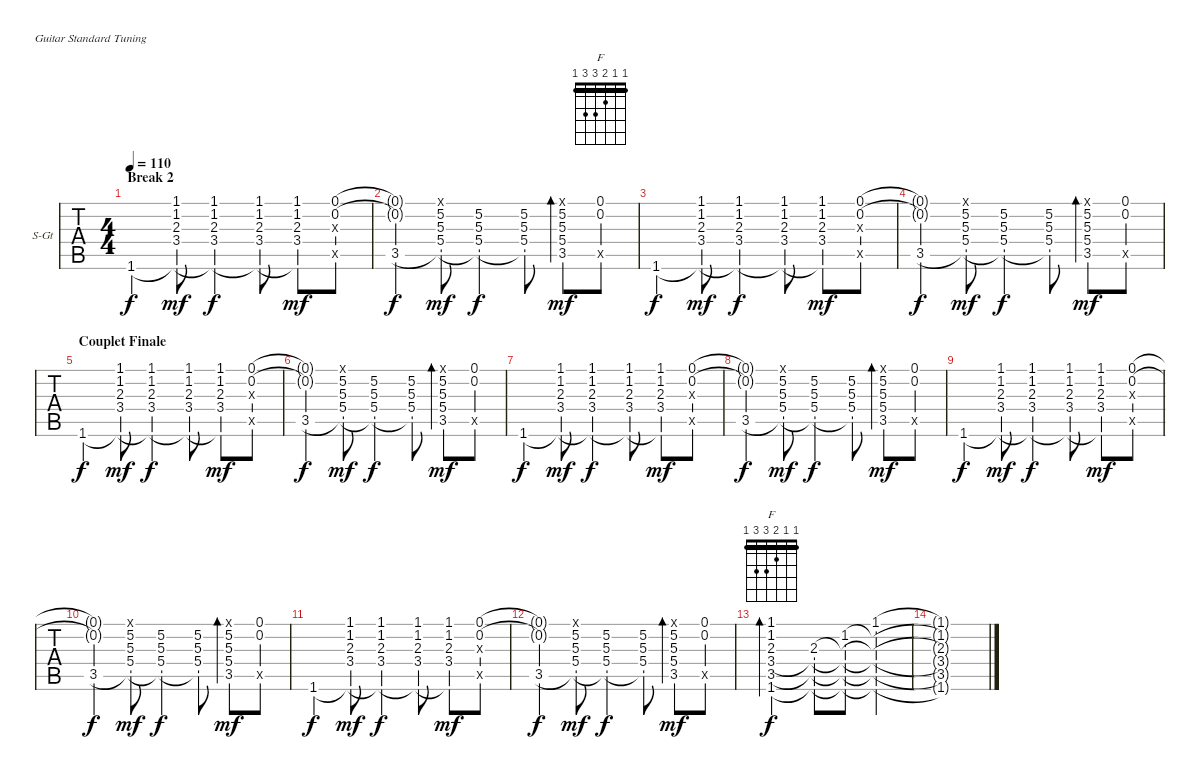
\bracketExtendMode groupsimilarinstruments
\firstSystemTrackNameOrientation horizontal
\otherSystemsTrackNameOrientation horizontal
\chordDiagramsInScore
\track ("Guitare" "S-Gt") {instrument acousticguitarsteel}
\staff {tabs}
\tuning (E4 B3 G3 D3 A2 E2)
\chord ("F" 1 1 2 3 3 1) {showfingering false barre (1 1)}
\ts (4 4)
\section ("" "Break 2")
\tempo 110
\clef g2
\ks c
1.6.4{dy f} (1.1 1.2 2.3 3.4 1.6{t}).8{dy mf} (1.1 1.2 2.3 3.4 1.6{t}).4{dy f} (1.1 1.2 2.3 3.4 1.6{t}).8 (1.1 1.2 2.3 3.4 1.6{t}).8{dy mf} (0.1 0.2 0.3{x} 0.5{x}).8 |
(0.1{t} 0.2{t} 3.5).4{dy f} (1.1{x} 5.2 5.3 5.4 3.5{t}).8{dy mf} (5.2 5.3 5.4 3.5{t}).4{dy f} (5.2 5.3 5.4 3.5{t}).8 (1.1{x} 5.2 5.3 5.4 3.5).8{bd 60 dy mf} (0.1 0.2 0.5{x}).8 |
1.6.4{dy f} (1.1 1.2 2.3 3.4 1.6{t}).8{dy mf} (1.1 1.2 2.3 3.4 1.6{t}).4{dy f} (1.1 1.2 2.3 3.4 1.6{t}).8 (1.1 1.2 2.3 3.4 1.6{t}).8{dy mf} (0.1 0.2 0.3{x} 0.5{x}).8 |
(0.1{t} 0.2{t} 3.5).4{dy f} (1.1{x} 5.2 5.3 5.4 3.5{t}).8{dy mf} (5.2 5.3 5.4 3.5{t}).4{dy f} (5.2 5.3 5.4 3.5{t}).8 (1.1{x} 5.2 5.3 5.4 3.5).8{bd 60 dy mf} (0.1 0.2 0.5{x}).8 |
\section ("" "Couplet Finale")
1.6.4{dy f} (1.1 1.2 2.3 3.4 1.6{t}).8{dy mf} (1.1 1.2 2.3 3.4 1.6{t}).4{dy f} (1.1 1.2 2.3 3.4 1.6{t}).8 (1.1 1.2 2.3 3.4 1.6{t}).8{dy mf} (0.1 0.2 0.3{x} 0.5{x}).8 |
(0.1{t} 0.2{t} 3.5).4{dy f} (1.1{x} 5.2 5.3 5.4 3.5{t}).8{dy mf} (5.2 5.3 5.4 3.5{t}).4{dy f} (5.2 5.3 5.4 3.5{t}).8 (1.1{x} 5.2 5.3 5.4 3.5).8{bd 60 dy mf} (0.1 0.2 0.5{x}).8 |
1.6.4{dy f} (1.1 1.2 2.3 3.4 1.6{t}).8{dy mf} (1.1 1.2 2.3 3.4 1.6{t}).4{dy f} (1.1 1.2 2.3 3.4 1.6{t}).8 (1.1 1.2 2.3 3.4 1.6{t}).8{dy mf} (0.1 0.2 0.3{x} 0.5{x}).8 |
(0.1{t} 0.2{t} 3.5).4{dy f} (1.1{x} 5.2 5.3 5.4 3.5{t}).8{dy mf} (5.2 5.3 5.4 3.5{t}).4{dy f} (5.2 5.3 5.4 3.5{t}).8 (1.1{x} 5.2 5.3 5.4 3.5).8{bd 60 dy mf} (0.1 0.2 0.5{x}).8 |
1.6.4{dy f} (1.1 1.2 2.3 3.4 1.6{t}).8{dy mf} (1.1 1.2 2.3 3.4 1.6{t}).4{dy f} (1.1 1.2 2.3 3.4 1.6{t}).8 (1.1 1.2 2.3 3.4 1.6{t}).8{dy mf} (0.1 0.2 0.3{x} 0.5{x}).8 |
(0.1{t} 0.2{t} 3.5).4{dy f} (1.1{x} 5.2 5.3 5.4 3.5{t}).8{dy mf} (5.2 5.3 5.4 3.5{t}).4{dy f} (5.2 5.3 5.4 3.5{t}).8 (1.1{x} 5.2 5.3 5.4 3.5).8{bd 60 dy mf} (0.1 0.2 0.5{x}).8 |
1.6.4{dy f} (1.1 1.2 2.3 3.4 1.6{t}).8{dy mf} (1.1 1.2 2.3 3.4 1.6{t}).4{dy f} (1.1 1.2 2.3 3.4 1.6{t}).8 (1.1 1.2 2.3 3.4 1.6{t}).8{dy mf} (0.1 0.2 0.3{x} 0.5{x}).8 |
(0.1{t} 0.2{t} 3.5).4{dy f} (1.1{x} 5.2 5.3 5.4 3.5{t}).8{dy mf} (5.2 5.3 5.4 3.5{t}).4{dy f} (5.2 5.3 5.4 3.5{t}).8 (1.1{x} 5.2 5.3 5.4 3.5).8{bd 60 dy mf} (0.1 0.2 0.5{x}).8 |
(1.1 1.2 2.3 3.4 3.5 1.6).2{bd 480 ch "F" dy f} (2.3 3.4{t} 3.5{t} 1.6{t}).8 (1.2 2.3{t} 3.4{t} 3.5{t} 1.6{t}).8 (1.1 1.2{t} 2.3{t} 3.4{t} 3.5{t} 1.6{t}).4 |
(1.1{t} 1.2{t} 2.3{t} 3.4{t} 3.5{t} 1.6{t}).1
